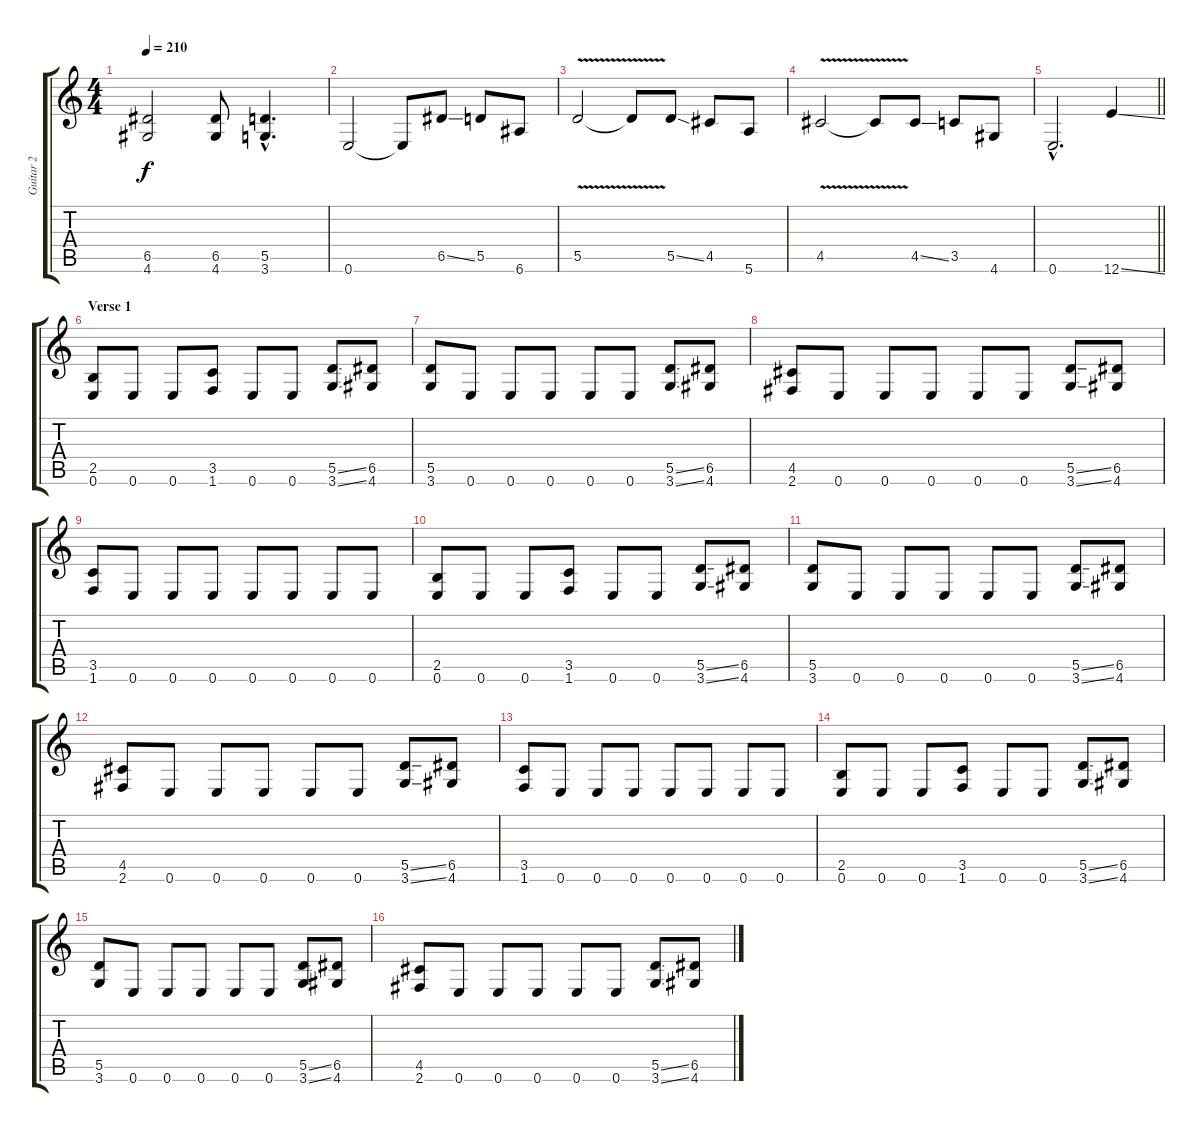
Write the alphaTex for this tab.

\track ("Guitar 2" "Guitar 2") {instrument overdrivenguitar}
\staff {score tabs}
\tuning (E4 B3 G3 D3 A2 E2) {hide}
\ts (4 4)
\tempo 210
\clef g2
\ks c
(6.5{t} 4.6{t}).2{dy f} (6.5 4.6).8 (5.5{hac} 3.6{hac}).4{d} |
0.6.2 0.6{t}.8 6.5{ss}.8 5.5.8 6.6.8 |
5.5{v}.2 5.5{t}.8 5.5{ss}.8 4.5.8 5.6.8 |
4.5{v}.2 4.5{t}.8 4.5{ss}.8 3.5.8 4.6.8 |
\barLineRight lightlight
0.6{hac}.2{d} 12.6{ss}.4 |
\section ("" "Verse 1")
(2.5 0.6).8 0.6.8 0.6.8 (3.5 1.6).8 0.6.8 0.6.8 (5.5{ss} 3.6{ss}).8 (6.5 4.6).8 |
(5.5 3.6).8 0.6.8 0.6.8 0.6.8 0.6.8 0.6.8 (5.5{ss} 3.6{ss}).8 (6.5 4.6).8 |
(4.5 2.6).8 0.6.8 0.6.8 0.6.8 0.6.8 0.6.8 (5.5{ss} 3.6{ss}).8 (6.5 4.6).8 |
(3.5 1.6).8 0.6.8 0.6.8 0.6.8 0.6.8 0.6.8 0.6.8 0.6.8 |
(2.5 0.6).8 0.6.8 0.6.8 (3.5 1.6).8 0.6.8 0.6.8 (5.5{ss} 3.6{ss}).8 (6.5 4.6).8 |
(5.5 3.6).8 0.6.8 0.6.8 0.6.8 0.6.8 0.6.8 (5.5{ss} 3.6{ss}).8 (6.5 4.6).8 |
(4.5 2.6).8 0.6.8 0.6.8 0.6.8 0.6.8 0.6.8 (5.5{ss} 3.6{ss}).8 (6.5 4.6).8 |
(3.5 1.6).8 0.6.8 0.6.8 0.6.8 0.6.8 0.6.8 0.6.8 0.6.8 |
(2.5 0.6).8 0.6.8 0.6.8 (3.5 1.6).8 0.6.8 0.6.8 (5.5{ss} 3.6{ss}).8 (6.5 4.6).8 |
(5.5 3.6).8 0.6.8 0.6.8 0.6.8 0.6.8 0.6.8 (5.5{ss} 3.6{ss}).8 (6.5 4.6).8 |
(4.5 2.6).8 0.6.8 0.6.8 0.6.8 0.6.8 0.6.8 (5.5{ss} 3.6{ss}).8 (6.5 4.6).8
